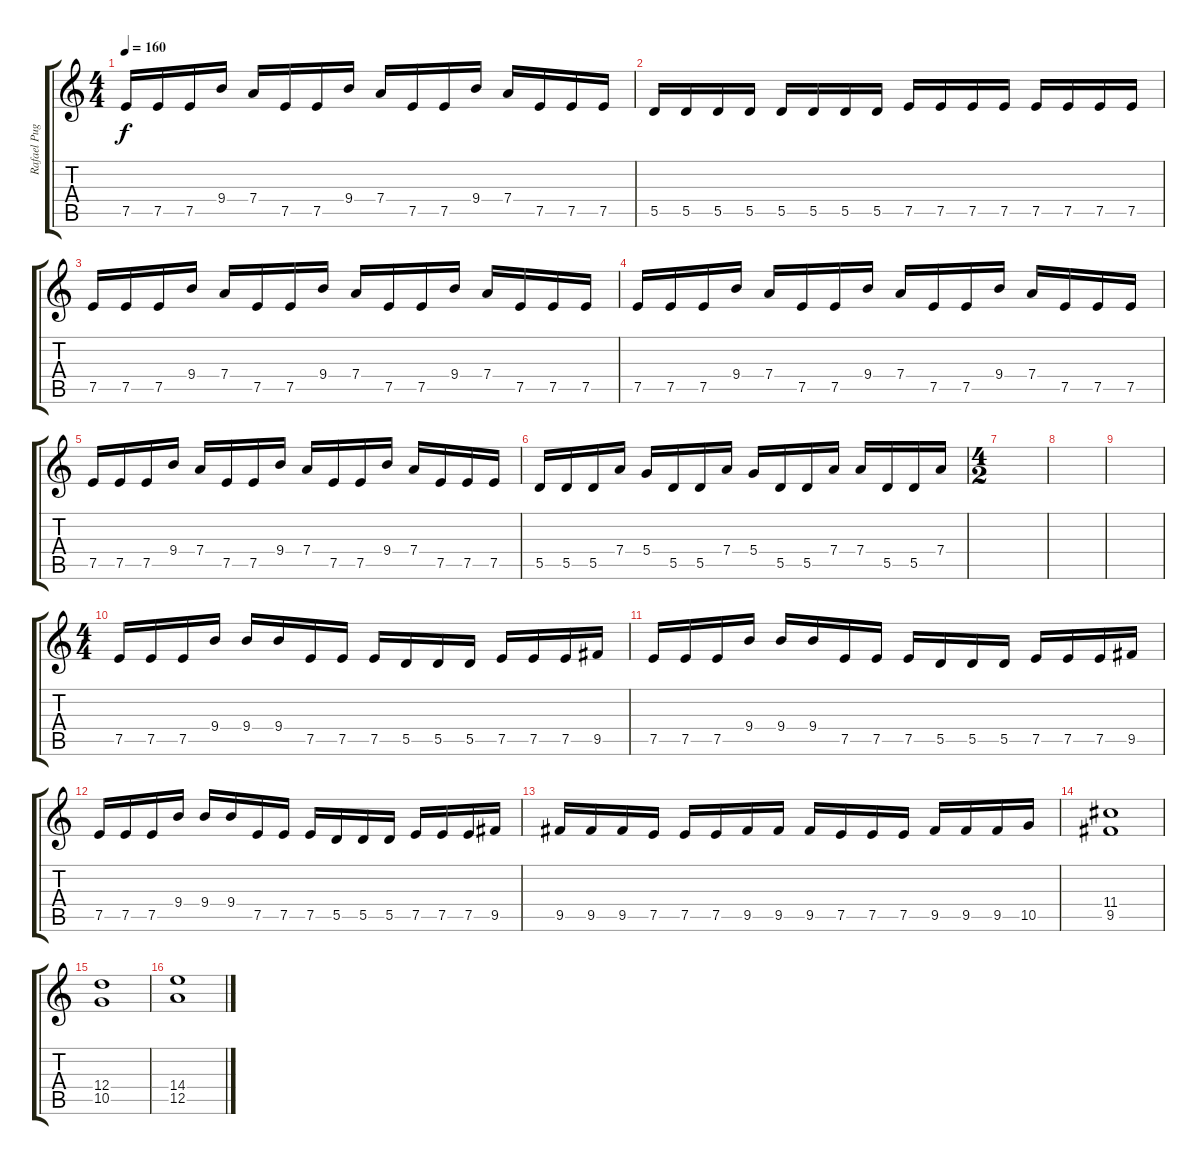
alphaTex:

\track ("Rafael Pugliese" "Rafael Pug") {instrument overdrivenguitar}
\staff {score tabs}
\tuning (E4 B3 G3 D3 A2 E2) {hide}
\ts (4 4)
\tempo 160
\clef g2
\ks c
7.5.16{dy f} 7.5.16 7.5.16 9.4.16 7.4.16 7.5.16 7.5.16 9.4.16 7.4.16 7.5.16 7.5.16 9.4.16 7.4.16 7.5.16 7.5.16 7.5.16 |
5.5.16 5.5.16 5.5.16 5.5.16 5.5.16 5.5.16 5.5.16 5.5.16 7.5.16 7.5.16 7.5.16 7.5.16 7.5.16 7.5.16 7.5.16 7.5.16 |
7.5.16 7.5.16 7.5.16 9.4.16 7.4.16 7.5.16 7.5.16 9.4.16 7.4.16 7.5.16 7.5.16 9.4.16 7.4.16 7.5.16 7.5.16 7.5.16 |
7.5.16 7.5.16 7.5.16 9.4.16 7.4.16 7.5.16 7.5.16 9.4.16 7.4.16 7.5.16 7.5.16 9.4.16 7.4.16 7.5.16 7.5.16 7.5.16 |
7.5.16 7.5.16 7.5.16 9.4.16 7.4.16 7.5.16 7.5.16 9.4.16 7.4.16 7.5.16 7.5.16 9.4.16 7.4.16 7.5.16 7.5.16 7.5.16 |
5.5.16 5.5.16 5.5.16 7.4.16 5.4.16 5.5.16 5.5.16 7.4.16 5.4.16 5.5.16 5.5.16 7.4.16 7.4.16 5.5.16 5.5.16 7.4.16 |
\ts (4 2)
|
|
|
\ts (4 4)
7.5.16 7.5.16 7.5.16 9.4.16 9.4.16 9.4.16 7.5.16 7.5.16 7.5.16 5.5.16 5.5.16 5.5.16 7.5.16 7.5.16 7.5.16 9.5.16 |
7.5.16 7.5.16 7.5.16 9.4.16 9.4.16 9.4.16 7.5.16 7.5.16 7.5.16 5.5.16 5.5.16 5.5.16 7.5.16 7.5.16 7.5.16 9.5.16 |
7.5.16 7.5.16 7.5.16 9.4.16 9.4.16 9.4.16 7.5.16 7.5.16 7.5.16 5.5.16 5.5.16 5.5.16 7.5.16 7.5.16 7.5.16 9.5.16 |
9.5.16 9.5.16 9.5.16 7.5.16 7.5.16 7.5.16 9.5.16 9.5.16 9.5.16 7.5.16 7.5.16 7.5.16 9.5.16 9.5.16 9.5.16 10.5.16 |
(11.4 9.5).1 |
(12.4 10.5).1 |
(14.4 12.5).1
